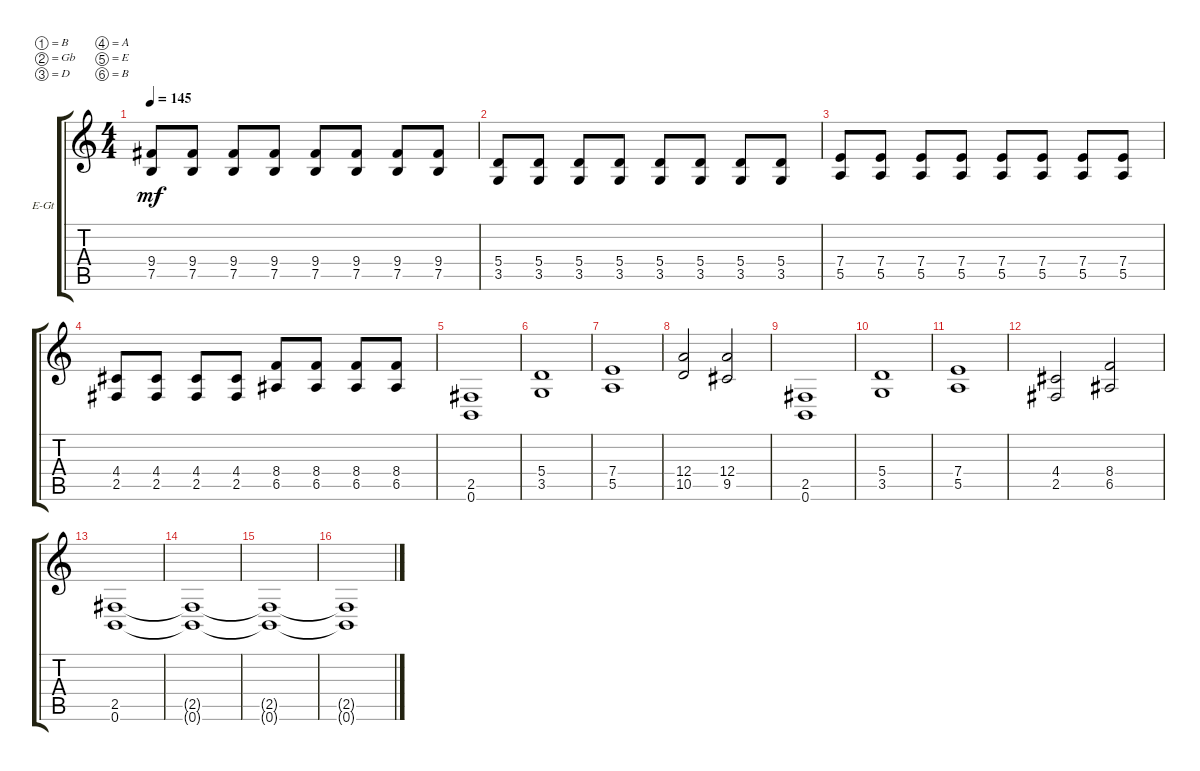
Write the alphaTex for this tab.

\bracketExtendMode groupsimilarinstruments
\firstSystemTrackNameOrientation horizontal
\otherSystemsTrackNameOrientation horizontal
\track ("Electric Guitar-1" "E-Gt") {instrument distortionguitar}
\staff {score tabs}
\tuning (B3 Gb3 D3 A2 E2 B1)
\ts (4 4)
\tempo 145
\clef g2
\ks c
(7.5 9.4).8{dy mf} (7.5 9.4).8 (7.5 9.4).8 (7.5 9.4).8 (7.5 9.4).8 (7.5 9.4).8 (7.5 9.4).8 (7.5 9.4).8 |
(3.5 5.4).8 (3.5 5.4).8 (3.5 5.4).8 (3.5 5.4).8 (3.5 5.4).8 (3.5 5.4).8 (3.5 5.4).8 (3.5 5.4).8 |
(5.5 7.4).8 (5.5 7.4).8 (5.5 7.4).8 (5.5 7.4).8 (5.5 7.4).8 (5.5 7.4).8 (5.5 7.4).8 (5.5 7.4).8 |
(2.5 4.4).8 (2.5 4.4).8 (2.5 4.4).8 (2.5 4.4).8 (6.5 8.4).8 (6.5 8.4).8 (6.5 8.4).8 (6.5 8.4).8 |
(2.5 0.6).1 |
(3.5 5.4).1 |
(5.5 7.4).1 |
(10.5 12.4).2 (9.5 12.4).2 |
(2.5 0.6).1 |
(3.5 5.4).1 |
(5.5 7.4).1 |
(2.5 4.4).2 (6.5 8.4).2 |
(0.6 2.5).1 |
(0.6{t} 2.5{t}).1 |
(0.6{t} 2.5{t}).1 |
(0.6{t} 2.5{t}).1
